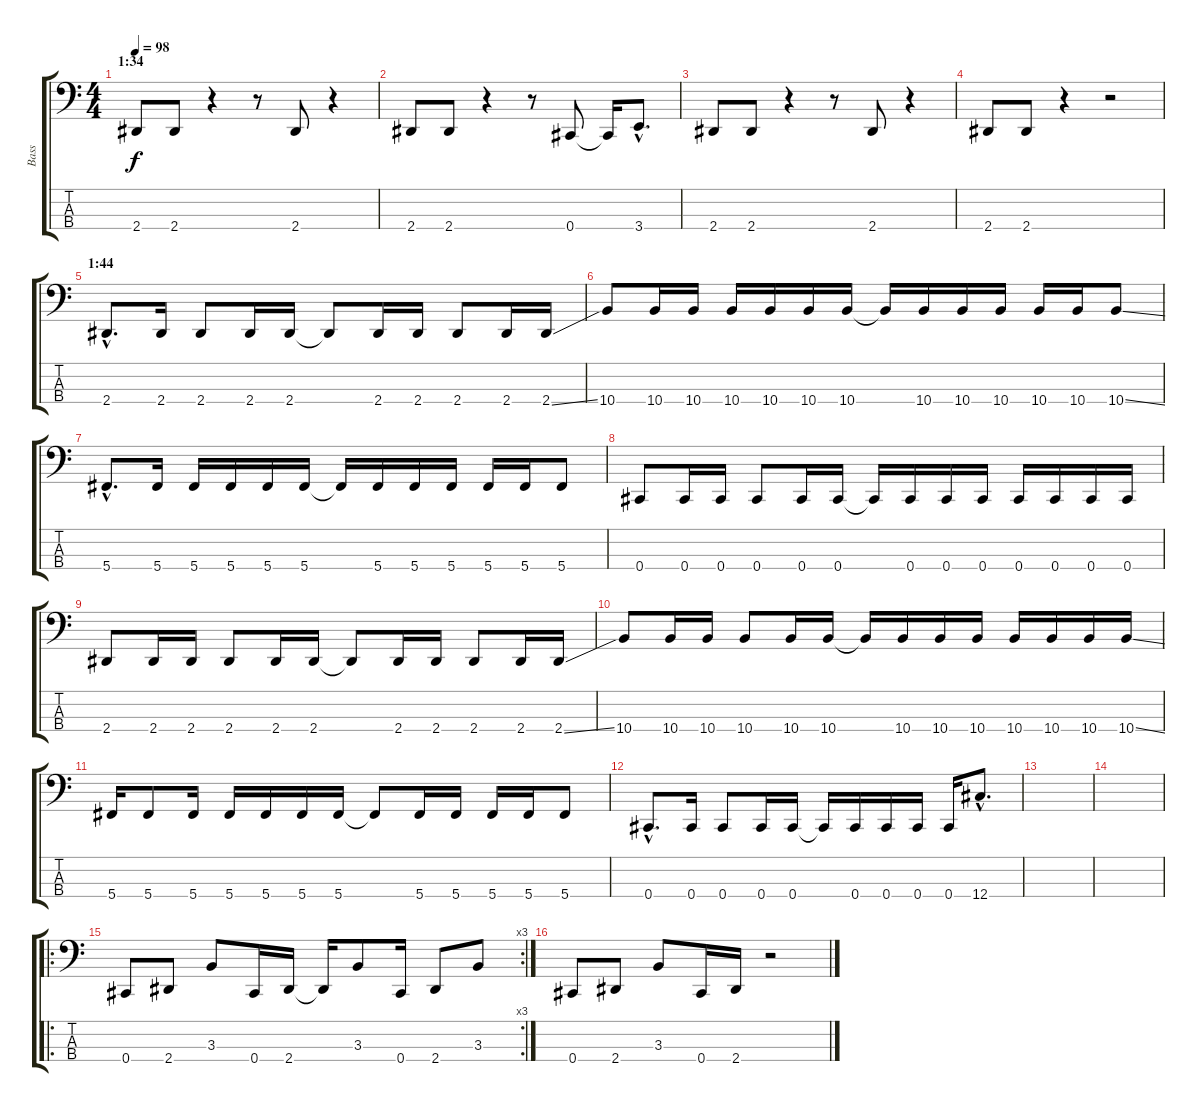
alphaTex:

\track ("Bass" "Bass") {instrument electricbassfinger}
\staff {score tabs}
\tuning (Gb2 Db2 Ab1 Db1) {hide}
\ts (4 4)
\section ("" "1:34")
\tempo 98
\clef f4
\ks c
2.4.8{dy f} 2.4.8 r.4 r.8 2.4.8 r.4 |
2.4.8 2.4.8 r.4 r.8 0.4.8 0.4{t}.16 3.4{hac}.8{d} |
2.4.8 2.4.8 r.4 r.8 2.4.8 r.4 |
2.4.8 2.4.8 r.4 r.2 |
\section ("" "1:44")
2.4{hac}.8{d} 2.4.16 2.4.8 2.4.16 2.4.16 2.4{t}.8 2.4.16 2.4.16 2.4.8 2.4.16 2.4{ss}.16 |
10.4.8 10.4.16 10.4.16 10.4.16 10.4.16 10.4.16 10.4.16 10.4{t}.16 10.4.16 10.4.16 10.4.16 10.4.16 10.4.16 10.4{ss}.8 |
5.4{hac}.8{d} 5.4.16 5.4.16 5.4.16 5.4.16 5.4.16 5.4{t}.16 5.4.16 5.4.16 5.4.16 5.4.16 5.4.16 5.4.8 |
0.4.8 0.4.16 0.4.16 0.4.8 0.4.16 0.4.16 0.4{t}.16 0.4.16 0.4.16 0.4.16 0.4.16 0.4.16 0.4.16 0.4.16 |
2.4.8 2.4.16 2.4.16 2.4.8 2.4.16 2.4.16 2.4{t}.8 2.4.16 2.4.16 2.4.8 2.4.16 2.4{ss}.16 |
10.4.8 10.4.16 10.4.16 10.4.8 10.4.16 10.4.16 10.4{t}.16 10.4.16 10.4.16 10.4.16 10.4.16 10.4.16 10.4.16 10.4{ss}.16 |
5.4.16 5.4.8 5.4.16 5.4.16 5.4.16 5.4.16 5.4.16 5.4{t}.8 5.4.16 5.4.16 5.4.16 5.4.16 5.4.8 |
0.4{hac}.8{d} 0.4.16 0.4.8 0.4.16 0.4.16 0.4{t}.16 0.4.16 0.4.16 0.4.16 0.4.16 12.4{hac}.8{d} |
|
|
\ro
\rc 3
0.4.8 2.4.8 3.3.8 0.4.16 2.4.16 2.4{t}.16 3.3.8 0.4.16 2.4.8 3.3.8 |
0.4.8 2.4.8 3.3.8 0.4.16 2.4.16 r.2
